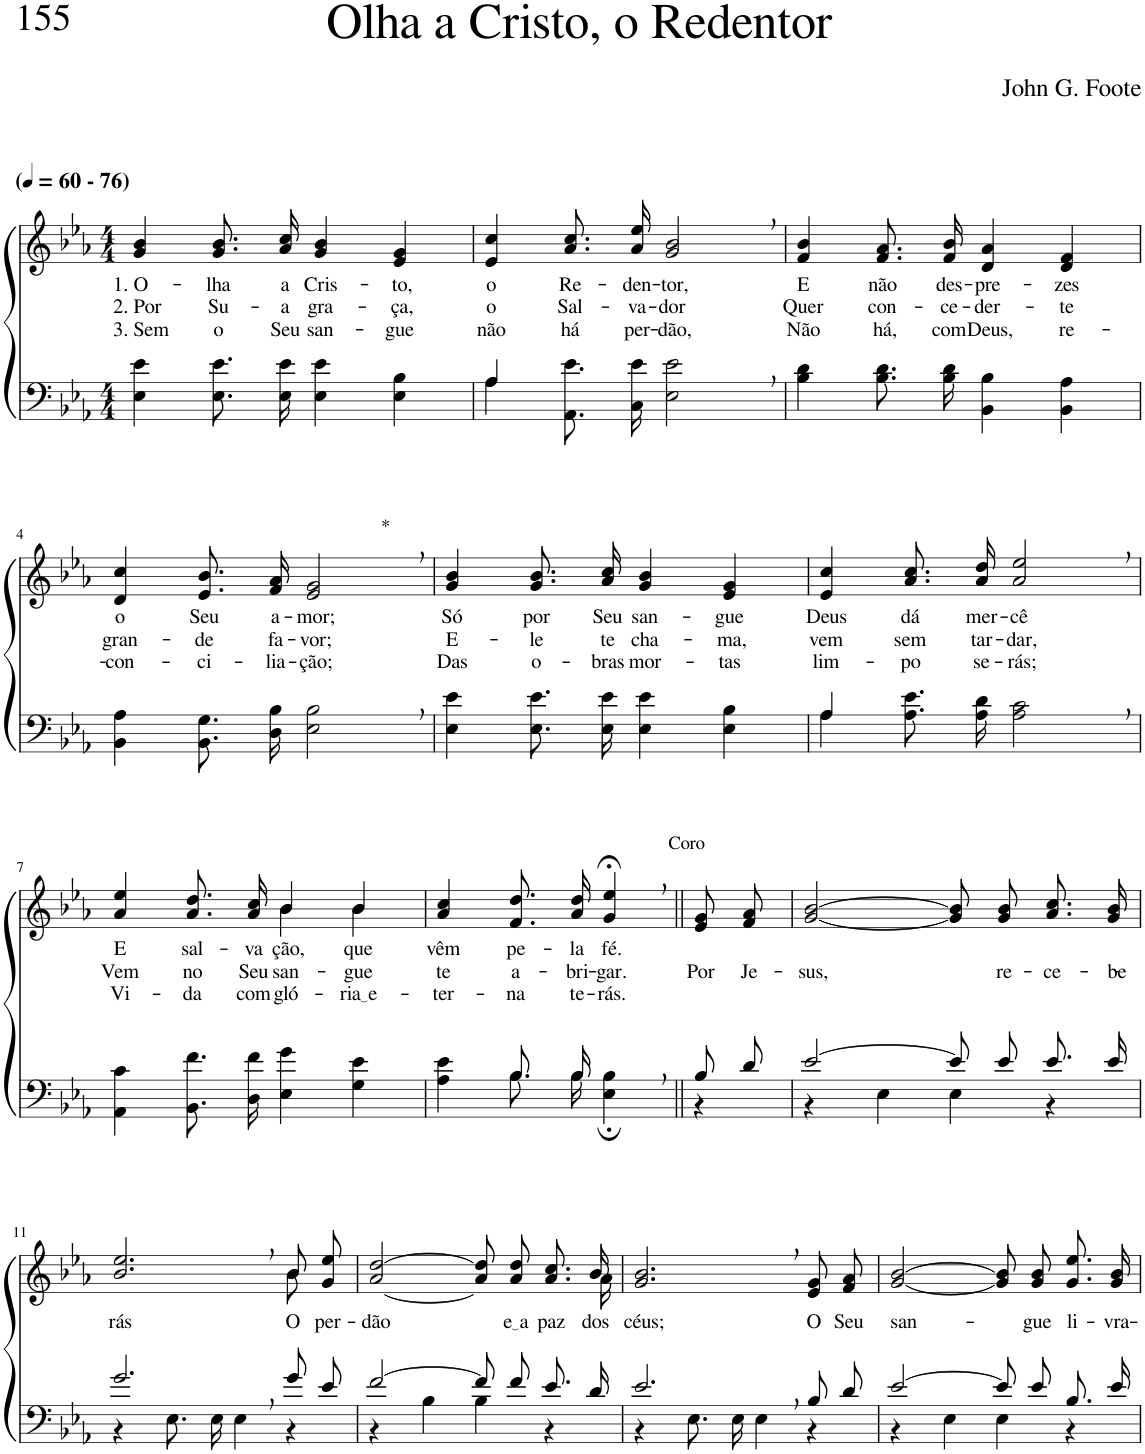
**kern	**kern	**text	**text	**text
*part2	*part1	*part1	*part1	*part1
*staff2	*staff1	*staff1	*staff1	*staff1
*I"Parte III e IV	*I"Parte I e II	*	*	*
*clefF4	*clefG2	*	*	*
*Trd2c3	*Trd2c3	*	*	*
*k[b-e-a-]	*k[b-e-a-]	*	*	*
*M4/4	*M4/4	*	*	*
*MM60	*MM60	*	*	*
=1	=1	=1	=1	=1
!	!LO:TX:a:B:t=(	!	!	!
!	!LO:TX:a:B:t=- 76)	!	!	!
!	!	!LO:LY:b	!LO:LY:b	!LO:LY:b
4E-\ 4e-\	4g/ 4b-/	1. O-	2. Por	3. Sem
!	!	!LO:LY:b	!LO:LY:b	!LO:LY:b
8.E-\ 8.e-\L	8.g/ 8.b-/L	-lha	Su-	o
!	!	!LO:LY:b	!LO:LY:b	!LO:LY:b
16E-\ 16e-\Jk	16a-/ 16cc/Jk	a	-a	Seu
!	!	!LO:LY:b	!LO:LY:b	!LO:LY:b
4E-\ 4e-\	4g/ 4b-/	Cris-	gra-	san-
!	!	!LO:LY:b	!LO:LY:b	!LO:LY:b
4E-\ 4B-\	4e-/ 4g/	-to,	-ça,	-gue
=2	=2	=2	=2	=2
*^	*	*	*	*
!	!	!	!LO:LY:b	!LO:LY:b	!LO:LY:b
4A-/	4A-\	4e-/ 4cc/	o	o	não
!	!	!	!LO:LY:b	!LO:LY:b	!LO:LY:b
2.ryy	8.AA-\ 8.e-\L	8.a-\ 8.cc\L	Re-	Sal-	há
!	!	!	!LO:LY:b	!LO:LY:b	!LO:LY:b
.	16C\ 16e-\Jk	16a-\ 16ee-\Jk	-den-	-va-	per-
!	!	!	!LO:LY:b	!LO:LY:b	!LO:LY:b
.	2E-\ 2e-\	2g/, 2b-/,	-tor,	-dor	-dão,
=3	=3	=3	=3	=3	=3
!	!	!	!LO:LY:b	!LO:LY:b	!LO:LY:b
*v	*v	*	*	*	*
4B-\ 4d\	4f/ 4b-/	E	Quer	Não
!	!	!LO:LY:b	!LO:LY:b	!LO:LY:b
8.B-\ 8.d\L	8.f/ 8.a-/L	não	con-	há,
!	!	!LO:LY:b	!LO:LY:b	!LO:LY:b
16B-\ 16d\Jk	16f/ 16b-/Jk	des-	-ce-	com
!	!	!LO:LY:b	!LO:LY:b	!LO:LY:b
4BB-\ 4B-\	4d/ 4a-/	-pre-	-der-	Deus,
!	!	!LO:LY:b	!LO:LY:b	!LO:LY:b
4BB-\ 4A-\	4d/ 4f/	-zes	-te	re-
!!LO:LB:g=z
=4	=4	=4	=4	=4
!	!	!LO:LY:b	!LO:LY:b	!LO:LY:b
4BB-\ 4A-\	4d/ 4cc/	o	gran-	-con-
!	!	!LO:LY:b	!LO:LY:b	!LO:LY:b
8.BB-\ 8.G\L	8.e-/ 8.b-/L	Seu	-de	-ci-
!	!	!LO:LY:b	!LO:LY:b	!LO:LY:b
16D\ 16B-\Jk	16f/ 16a-/Jk	a-	fa-	-lia-
!	!LO:TX:a:t=*	!	!	!
!	!	!LO:LY:b	!LO:LY:b	!LO:LY:b
2E-\, 2B-\,	2e-/, 2g/,	-mor;	-vor;	-ção;
=5	=5	=5	=5	=5
!	!	!LO:LY:b	!LO:LY:b	!LO:LY:b
4E-\ 4e-\	4g/ 4b-/	Só	E-	Das
!	!	!LO:LY:b	!LO:LY:b	!LO:LY:b
8.E-\ 8.e-\L	8.g/ 8.b-/L	por	-le	o-
!	!	!LO:LY:b	!LO:LY:b	!LO:LY:b
16E-\ 16e-\Jk	16a-/ 16cc/Jk	Seu	te	-bras
!	!	!LO:LY:b	!LO:LY:b	!LO:LY:b
4E-\ 4e-\	4g/ 4b-/	san-	cha-	mor-
!	!	!LO:LY:b	!LO:LY:b	!LO:LY:b
4E-\ 4B-\	4e-/ 4g/	-gue	-ma,	-tas
=6	=6	=6	=6	=6
*^	*	*	*	*
!	!	!	!LO:LY:b	!LO:LY:b	!LO:LY:b
4A-\	4A-/	4e-/ 4cc/	Deus	vem	lim-
!	!	!	!LO:LY:b	!LO:LY:b	!LO:LY:b
8.A-\ 8.e-\L	2.ryy	8.a-\ 8.cc\L	dá	sem	-po
!	!	!	!LO:LY:b	!LO:LY:b	!LO:LY:b
16A-\ 16d\Jk	.	16a-\ 16dd\Jk	mer-	tar-	se-
!	!	!	!LO:LY:b	!LO:LY:b	!LO:LY:b
2A-\, 2c\,	.	2a-/, 2ee-/,	-cê	-dar,	-rás;
*v	*v	*	*	*	*
!!LO:LB:g=z
=7	=7	=7	=7	=7
!	!	!LO:LY:b	!LO:LY:b	!LO:LY:b
*	*^	*	*	*
4AA-\ 4c\	4a-/ 4ee-/	2ryy	E	Vem	Vi-
!	!	!	!LO:LY:b	!LO:LY:b	!LO:LY:b
8.BB-\ 8.f\L	8.a-\ 8.dd\L	.	sal-	no	-da
!	!	!	!LO:LY:b	!LO:LY:b	!LO:LY:b
16D\ 16f\Jk	16a-\ 16cc\Jk	.	-va-	Seu	com
!	!	!	!LO:LY:b	!LO:LY:b	!LO:LY:b
4E-\ 4g\	4b-/	4b-\	ção,	san-	gló-
!	!	!	!LO:LY:b	!LO:LY:b	!LO:LY:b
4G\ 4e-\	4b-/	4b-\	que	-gue	ria e
=8	=8	=8	=8	=8	=8
*^	*	*	*	*	*
!	!	!	!	!LO:LY:b	!LO:LY:b	!LO:LY:b
*	*	*v	*v	*	*	*
4ryy	4A-\ 4e-\	4a-/ 4cc/	vêm	te	-ter-
!	!	!	!LO:LY:b	!LO:LY:b	!LO:LY:b
8.B-/L	8.B-\L	8.f/ 8.dd/L	pe-	a-	-na
!	!	!	!LO:LY:b	!LO:LY:b	!LO:LY:b
16B-/Jk	16B-\Jk	16a-/ 16dd/Jk	-la	-bri-	te-
!	!	!LO:TX:a:t=Coro	!	!	!
!	!	!	!LO:LY:b	!LO:LY:b	!LO:LY:b
4ryy	4E-\; 4B-\;	4g/;<, 4ee-/;<,	fé.	-gar.	-rás.
=9||	=9||	=9||	=9||	=9||	=9||
!	!	!	!	!LO:LY:b	!
8B-/L	4r	8e-/ 8g/L	.	Por	.
!	!	!	!	!LO:LY:b	!
8d/J	.	8f/ 8a-/J	.	Je-	.
=10	=10	=10	=10	=10	=10
!	!	!	!	!LO:LY:b	!
[2e-/	4r	[2g/ [2b-/	.	-sus,	.
.	4E-\	.	.	.	.
8e-/L]	4E-\	8g]/ 8b-]/L	.	.	.
!	!	!	!	!LO:LY:b	!
8e-/J	.	8g/ 8b-/J	.	re-	.
!	!	!	!	!LO:LY:b	!
8.e-/L	4r	8.a-/ 8.cc/L	.	-ce-	.
!	!	!	!	!LO:LY:b	!
16e-/Jk	.	16g/ 16b-/Jk	.	-be-	.
!!LO:LB:g=z
=11	=11	=11	=11	=11	=11
!	!	!	!LO:LY:b	!	!
*	*	*^	*	*	*
2.g,/	4r	2.b-/, 2.ee-/,	2.ryy	rás	.	.
.	8.E-\L	.	.	.	.	.
.	16E-\Jk	.	.	.	.	.
.	4E-\	.	.	.	.	.
!	!	!	!	!LO:LY:b	!	!
8g/L	4r	8b-\L	8b-\	O	.	.
!	!	!	!	!LO:LY:b	!	!
8e-/J	.	8g\ 8ee-\J	8ryy	per-	.	.
=12	=12	=12	=12	=12	=12	=12
!	!	!	!	!LO:LY:b	!	!
[2f/	4r	[2a-/ [2dd/	2...ryy	-dão	.	.
.	4B-\	.	.	.	.	.
8f/L]	4B-\	8a-]\ 8dd]\L	.	.	.	.
!	!	!	!	!LO:LY:b	!	!
8f/J	.	8a-\ 8dd\J	.	e a	.	.
!	!	!	!	!LO:LY:b	!	!
8.e-/L	4r	8.a-/ 8.cc/L	.	paz	.	.
!	!	!	!	!LO:LY:b	!	!
16d/Jk	.	16b-/Jk	16a-\	dos	.	.
=13	=13	=13	=13	=13	=13	=13
!	!	!	!	!LO:LY:b	!	!
*	*	*v	*v	*	*	*
2.e-,/	4r	2.g/, 2.b-/,	céus;	.	.
.	8.E-\L	.	.	.	.
.	16E-\Jk	.	.	.	.
.	4E-\	.	.	.	.
!	!	!	!LO:LY:b	!	!
8B-/L	4r	8e-/ 8g/L	O	.	.
!	!	!	!LO:LY:b	!	!
8d/J	.	8f/ 8a-/J	Seu	.	.
=14	=14	=14	=14	=14	=14
!	!	!	!LO:LY:b	!	!
[2e-/	4r	[2g/ [2b-/	san-	.	.
.	4E-\	.	.	.	.
8e-/L]	4E-\	8g]/ 8b-]/L	.	.	.
!	!	!	!LO:LY:b	!	!
8e-/J	.	8g/ 8b-/J	-gue	.	.
!	!	!	!LO:LY:b	!	!
8.B-/L	4r	8.g/ 8.ee-/L	li-	.	.
!	!	!	!LO:LY:b	!	!
16e-/Jk	.	16g/ 16b-/Jk	-vra-	.	.
*v	*v	*	*	*	*
=	=	=	=	=
*-	*-	*-	*-	*-
